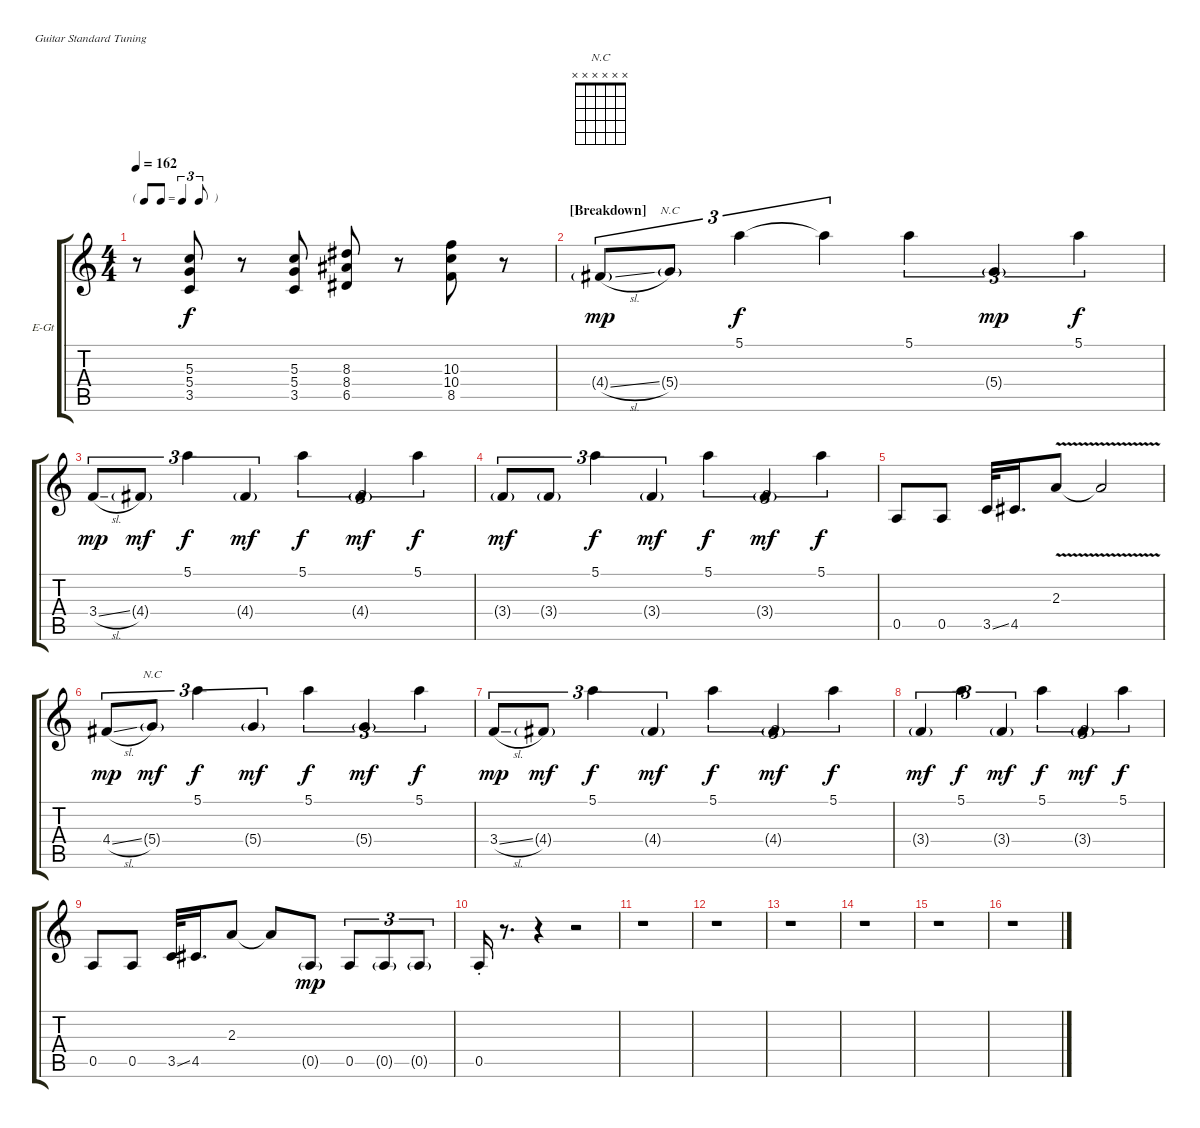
\bracketExtendMode groupsimilarinstruments
\firstSystemTrackNameOrientation horizontal
\otherSystemsTrackNameOrientation horizontal
\track ("Rhythm Guitar (Overdrive)" "E-Gt") {instrument distortionguitar}
\staff {score tabs}
\tuning (E4 B3 G3 D3 A2 E2)
\chord ("N.C" x x x x x x)
\ts (4 4)
\tf triplet8th
\tempo 162
\clef g2
\ks c
r.8{dy f} (5.3 5.4 3.5).8 r.8 (5.3 5.4 3.5).8 (6.5 8.4 8.3).8 r.8 (8.5 10.4 10.3).8 r.8 |
\section ("" "[Breakdown]")
4.4{sl g}.8{tu (3 2) dy mp} 5.4{g}.8{tu (3 2) ch "N.C"} 5.1.4{tu (3 2) dy f} 5.1{t}.4{tu (3 2)} 5.1.4{tu (3 2)} 5.4{g}.4{tu (3 2) dy mp} 5.1.4{tu (3 2) dy f} |
3.4{sl}.8{tu (3 2) dy mp} 4.4{g}.8{tu (3 2) dy mf} 5.1.4{tu (3 2) dy f} 4.4{g}.4{tu (3 2) dy mf} 5.1.4{tu (3 2) dy f} 4.4{g}.4{tu (3 2) dy mf} 5.1.4{tu (3 2) dy f} |
3.4{g}.8{tu (3 2) dy mf} 3.4{g}.8{tu (3 2)} 5.1.4{tu (3 2) dy f} 3.4{g}.4{tu (3 2) dy mf} 5.1.4{tu (3 2) dy f} 3.4{g}.4{tu (3 2) dy mf} 5.1.4{tu (3 2) dy f} |
0.5.8 0.5.8 3.5{ss}.32 4.5.16{d} 2.3{v}.8 2.3{v t}.2 |
4.4{sl}.8{tu (3 2) dy mp} 5.4{g}.8{tu (3 2) ch "N.C" dy mf} 5.1.4{tu (3 2) dy f} 5.4{g}.4{tu (3 2) dy mf} 5.1.4{tu (3 2) dy f} 5.4{g}.4{tu (3 2) dy mf} 5.1.4{tu (3 2) dy f} |
3.4{sl}.8{tu (3 2) dy mp} 4.4{g}.8{tu (3 2) dy mf} 5.1.4{tu (3 2) dy f} 4.4{g}.4{tu (3 2) dy mf} 5.1.4{tu (3 2) dy f} 4.4{g}.4{tu (3 2) dy mf} 5.1.4{tu (3 2) dy f} |
3.4{g}.4{tu (3 2) dy mf} 5.1.4{tu (3 2) dy f} 3.4{g}.4{tu (3 2) dy mf} 5.1.4{tu (3 2) dy f} 3.4{g}.4{tu (3 2) dy mf} 5.1.4{tu (3 2) dy f} |
0.5.8 0.5.8 3.5{ss}.32 4.5.16{d} 2.3.8 2.3{t}.8 0.5{g}.8{dy mp} 0.5.8{tu (3 2)} 0.5{g}.8{tu (3 2)} 0.5{g}.8{tu (3 2)} |
0.5{st}.16 r.8{d} r.4 r.2 |
r.1 |
r.1 |
r.1 |
r.1 |
r.1 |
r.1
